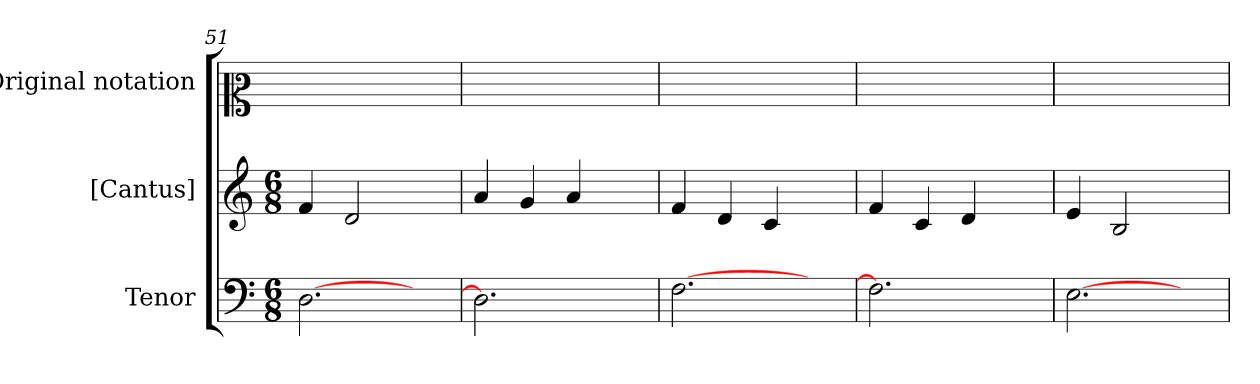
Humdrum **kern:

**kern	**kern	**kern
*part3	*part2	*part1
*staff3	*staff2	*staff1
*I"Tenor	*I"[Cantus]	*I"Original notation
*clefF4	*clefG2	*clefC2
*k[]	*k[]	*k[]
*C:	*C:	*C:
*M6/8	*M6/8	*
=51	=51	=51
[2.D\	4f>/	1ryy
.	2d/	.
4ryy	4ryy	.
=52	=52	=52
2.D\]	4a>/	1ryy
.	4g>/	.
.	4a>/	.
4ryy	4ryy	.
=53	=53	=53
[2.F\	4f>/	1ryy
.	4d>/	.
.	4c>/	.
4ryy	4ryy	.
=54	=54	=54
2.F\]	4f>/	1ryy
.	4c>/	.
.	4d>/	.
4ryy	4ryy	.
=55	=55	=55
[2.E\	4e>/	1ryy
.	2B/	.
4ryy	4ryy	.
=	=	=
*-	*-	*-
